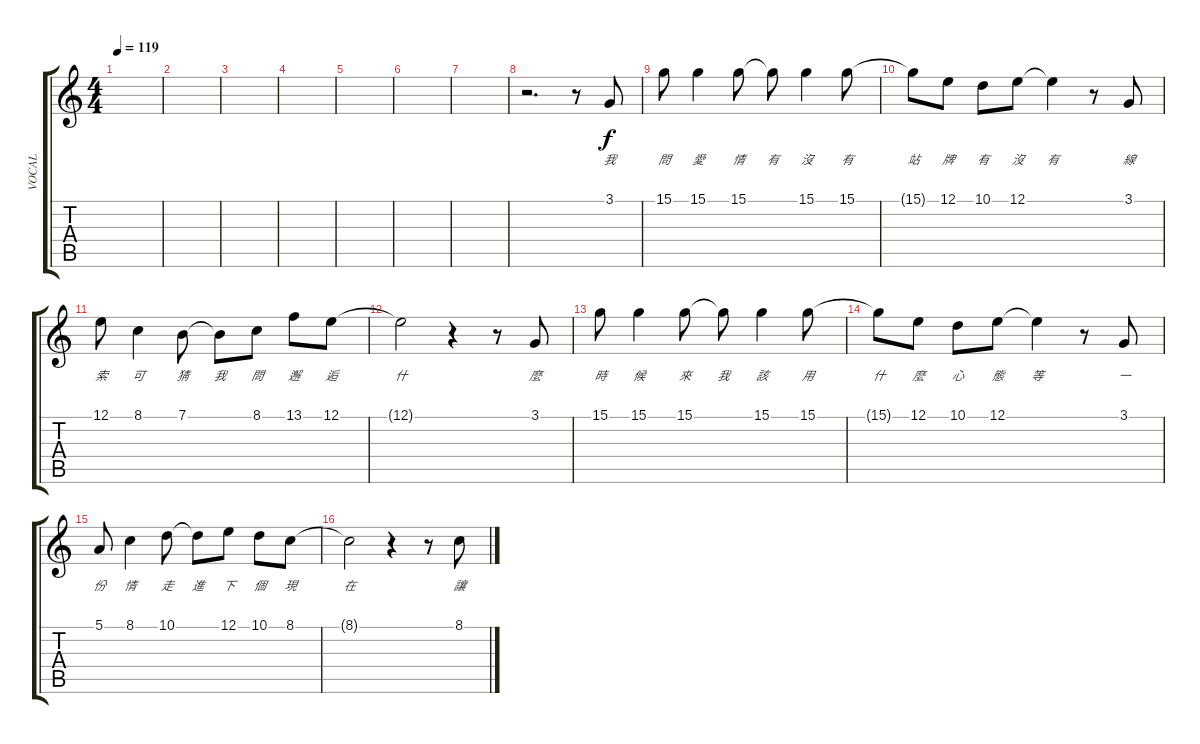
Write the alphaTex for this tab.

\track ("VOCAL" "VOCAL") {instrument reedorgan}
\staff {score tabs}
\tuning (E4 B3 G3 D3 A2 E2) {hide}
\ts (4 4)
\tempo 119
\clef g2
\ks c
|
|
|
|
|
|
|
r.2{d} r.8 3.1.8{lyrics (0 "我") lyrics (1 "") lyrics (2 "") lyrics (3 "") lyrics (4 "")} |
15.1.8{lyrics (0 "問") lyrics (1 "") lyrics (2 "") lyrics (3 "") lyrics (4 "")} 15.1.4{lyrics (0 "愛") lyrics (1 "") lyrics (2 "") lyrics (3 "") lyrics (4 "")} 15.1.8{lyrics (0 "情") lyrics (1 "") lyrics (2 "") lyrics (3 "") lyrics (4 "")} 15.1{t}.8{lyrics (0 "有") lyrics (1 "") lyrics (2 "") lyrics (3 "") lyrics (4 "")} 15.1.4{lyrics (0 "沒") lyrics (1 "") lyrics (2 "") lyrics (3 "") lyrics (4 "")} 15.1.8{lyrics (0 "有") lyrics (1 "") lyrics (2 "") lyrics (3 "") lyrics (4 "")} |
15.1{t}.8{lyrics (0 "站") lyrics (1 "") lyrics (2 "") lyrics (3 "") lyrics (4 "")} 12.1.8{lyrics (0 "牌") lyrics (1 "") lyrics (2 "") lyrics (3 "") lyrics (4 "")} 10.1.8{lyrics (0 "有") lyrics (1 "") lyrics (2 "") lyrics (3 "") lyrics (4 "")} 12.1.8{lyrics (0 "沒") lyrics (1 "") lyrics (2 "") lyrics (3 "") lyrics (4 "")} 12.1{t}.4{lyrics (0 "有") lyrics (1 "") lyrics (2 "") lyrics (3 "") lyrics (4 "")} r.8 3.1.8{lyrics (0 "線") lyrics (1 "") lyrics (2 "") lyrics (3 "") lyrics (4 "")} |
12.1.8{lyrics (0 "索") lyrics (1 "") lyrics (2 "") lyrics (3 "") lyrics (4 "")} 8.1.4{lyrics (0 "可") lyrics (1 "") lyrics (2 "") lyrics (3 "") lyrics (4 "")} 7.1.8{lyrics (0 "猜") lyrics (1 "") lyrics (2 "") lyrics (3 "") lyrics (4 "")} 7.1{t}.8{lyrics (0 "我") lyrics (1 "") lyrics (2 "") lyrics (3 "") lyrics (4 "")} 8.1.8{lyrics (0 "問") lyrics (1 "") lyrics (2 "") lyrics (3 "") lyrics (4 "")} 13.1.8{lyrics (0 "邂") lyrics (1 "") lyrics (2 "") lyrics (3 "") lyrics (4 "")} 12.1.8{lyrics (0 "逅") lyrics (1 "") lyrics (2 "") lyrics (3 "") lyrics (4 "")} |
12.1{t}.2{lyrics (0 "什") lyrics (1 "") lyrics (2 "") lyrics (3 "") lyrics (4 "")} r.4 r.8 3.1.8{lyrics (0 "麼") lyrics (1 "") lyrics (2 "") lyrics (3 "") lyrics (4 "")} |
15.1.8{lyrics (0 "時") lyrics (1 "") lyrics (2 "") lyrics (3 "") lyrics (4 "")} 15.1.4{lyrics (0 "候") lyrics (1 "") lyrics (2 "") lyrics (3 "") lyrics (4 "")} 15.1.8{lyrics (0 "來") lyrics (1 "") lyrics (2 "") lyrics (3 "") lyrics (4 "")} 15.1{t}.8{lyrics (0 "我") lyrics (1 "") lyrics (2 "") lyrics (3 "") lyrics (4 "")} 15.1.4{lyrics (0 "該") lyrics (1 "") lyrics (2 "") lyrics (3 "") lyrics (4 "")} 15.1.8{lyrics (0 "用") lyrics (1 "") lyrics (2 "") lyrics (3 "") lyrics (4 "")} |
15.1{t}.8{lyrics (0 "什") lyrics (1 "") lyrics (2 "") lyrics (3 "") lyrics (4 "")} 12.1.8{lyrics (0 "麼") lyrics (1 "") lyrics (2 "") lyrics (3 "") lyrics (4 "")} 10.1.8{lyrics (0 "心") lyrics (1 "") lyrics (2 "") lyrics (3 "") lyrics (4 "")} 12.1.8{lyrics (0 "態") lyrics (1 "") lyrics (2 "") lyrics (3 "") lyrics (4 "")} 12.1{t}.4{lyrics (0 "等") lyrics (1 "") lyrics (2 "") lyrics (3 "") lyrics (4 "")} r.8 3.1.8{lyrics (0 "一") lyrics (1 "") lyrics (2 "") lyrics (3 "") lyrics (4 "")} |
5.1.8{lyrics (0 "份") lyrics (1 "") lyrics (2 "") lyrics (3 "") lyrics (4 "")} 8.1.4{lyrics (0 "情") lyrics (1 "") lyrics (2 "") lyrics (3 "") lyrics (4 "")} 10.1.8{lyrics (0 "走") lyrics (1 "") lyrics (2 "") lyrics (3 "") lyrics (4 "")} 10.1{t}.8{lyrics (0 "進") lyrics (1 "") lyrics (2 "") lyrics (3 "") lyrics (4 "")} 12.1.8{lyrics (0 "下") lyrics (1 "") lyrics (2 "") lyrics (3 "") lyrics (4 "")} 10.1.8{lyrics (0 "個") lyrics (1 "") lyrics (2 "") lyrics (3 "") lyrics (4 "")} 8.1.8{lyrics (0 "現") lyrics (1 "") lyrics (2 "") lyrics (3 "") lyrics (4 "")} |
8.1{t}.2{lyrics (0 "在") lyrics (1 "") lyrics (2 "") lyrics (3 "") lyrics (4 "")} r.4 r.8 8.1.8{lyrics (0 "讓") lyrics (1 "") lyrics (2 "") lyrics (3 "") lyrics (4 "")}
